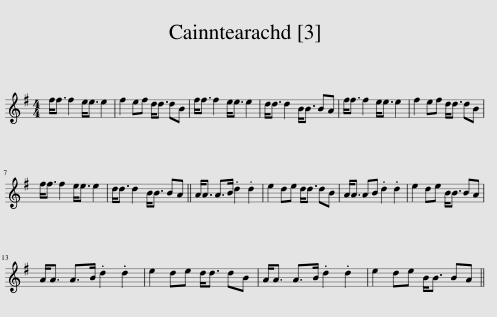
X:1
L:1/8
M:4/4
I:linebreak $
K:G
V:1 treble
V:1
 f<f f2 e<e e2 | f2 ef d<d dB | f<f f2 e<e e2 | d<d d2 B<B BA | f<f f2 e<e e2 | %5
 f2 ef d<d dB |$ f<f f2 e<e e2 | d<d d2 B<B BA || A<A A>B .d2 .d2 | e2 de d<d dB | %10
 A<A AB .d2 .d2 | e2 de B<B BA |$ A<A A>B .d2 .d2 | e2 de d<d dB | A<A A>B .d2 .d2 | %15
 e2 de B<B BA || %16
